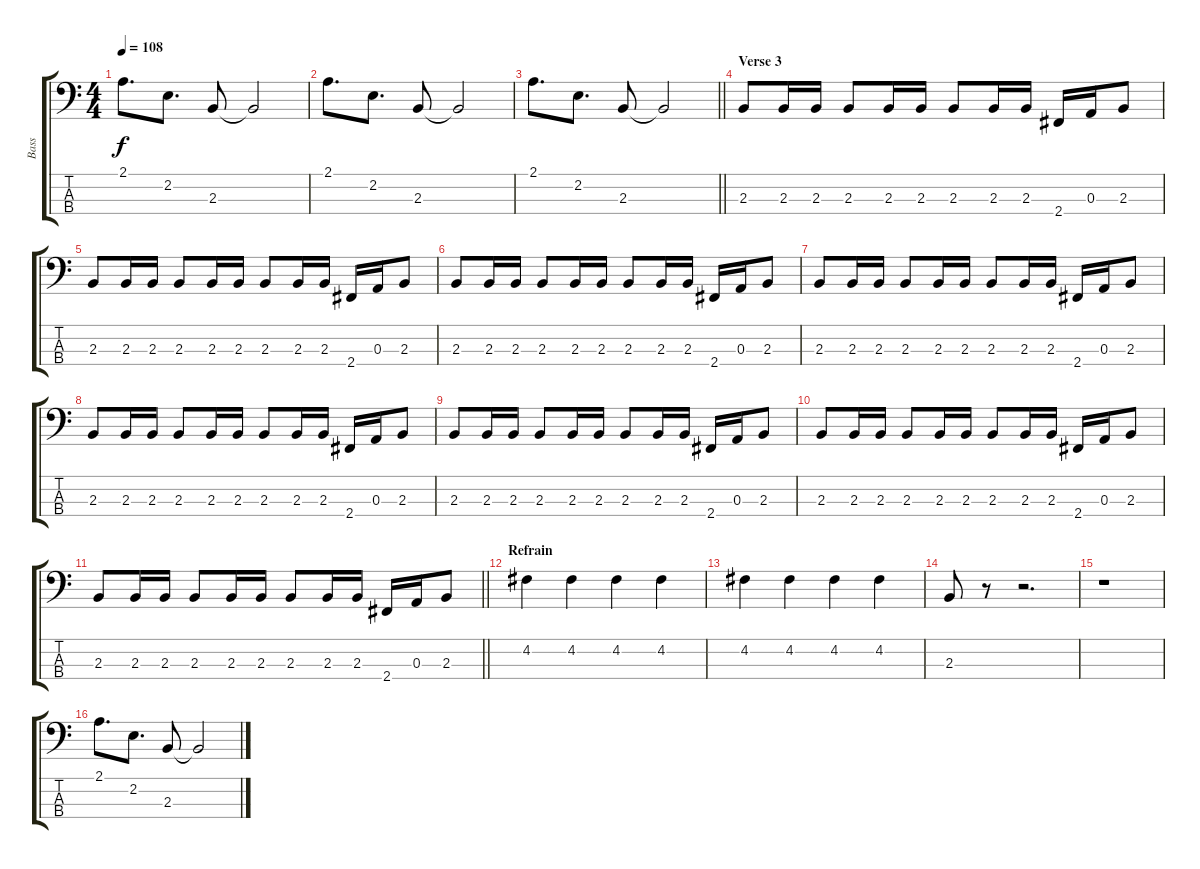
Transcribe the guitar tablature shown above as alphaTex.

\track ("Bass" "Bass") {instrument electricbassfinger}
\staff {score tabs}
\tuning (G2 D2 A1 E1) {hide}
\ts (4 4)
\tempo 108
\clef f4
\ks c
2.1.8{d dy f} 2.2.8{d} 2.3.8 2.3{t}.2 |
2.1.8{d} 2.2.8{d} 2.3.8 2.3{t}.2 |
\barLineRight lightlight
2.1.8{d} 2.2.8{d} 2.3.8 2.3{t}.2 |
\section ("" "Verse 3")
2.3.8 2.3.16 2.3.16 2.3.8 2.3.16 2.3.16 2.3.8 2.3.16 2.3.16 2.4.16 0.3.16 2.3.8 |
2.3.8 2.3.16 2.3.16 2.3.8 2.3.16 2.3.16 2.3.8 2.3.16 2.3.16 2.4.16 0.3.16 2.3.8 |
2.3.8 2.3.16 2.3.16 2.3.8 2.3.16 2.3.16 2.3.8 2.3.16 2.3.16 2.4.16 0.3.16 2.3.8 |
2.3.8 2.3.16 2.3.16 2.3.8 2.3.16 2.3.16 2.3.8 2.3.16 2.3.16 2.4.16 0.3.16 2.3.8 |
2.3.8 2.3.16 2.3.16 2.3.8 2.3.16 2.3.16 2.3.8 2.3.16 2.3.16 2.4.16 0.3.16 2.3.8 |
2.3.8 2.3.16 2.3.16 2.3.8 2.3.16 2.3.16 2.3.8 2.3.16 2.3.16 2.4.16 0.3.16 2.3.8 |
2.3.8 2.3.16 2.3.16 2.3.8 2.3.16 2.3.16 2.3.8 2.3.16 2.3.16 2.4.16 0.3.16 2.3.8 |
\barLineRight lightlight
2.3.8 2.3.16 2.3.16 2.3.8 2.3.16 2.3.16 2.3.8 2.3.16 2.3.16 2.4.16 0.3.16 2.3.8 |
\section ("" "Refrain")
4.2.4 4.2.4 4.2.4 4.2.4 |
4.2.4 4.2.4 4.2.4 4.2.4 |
2.3.8 r.8 r.2{d} |
r.1 |
2.1.8{d} 2.2.8{d} 2.3.8 2.3{t}.2
